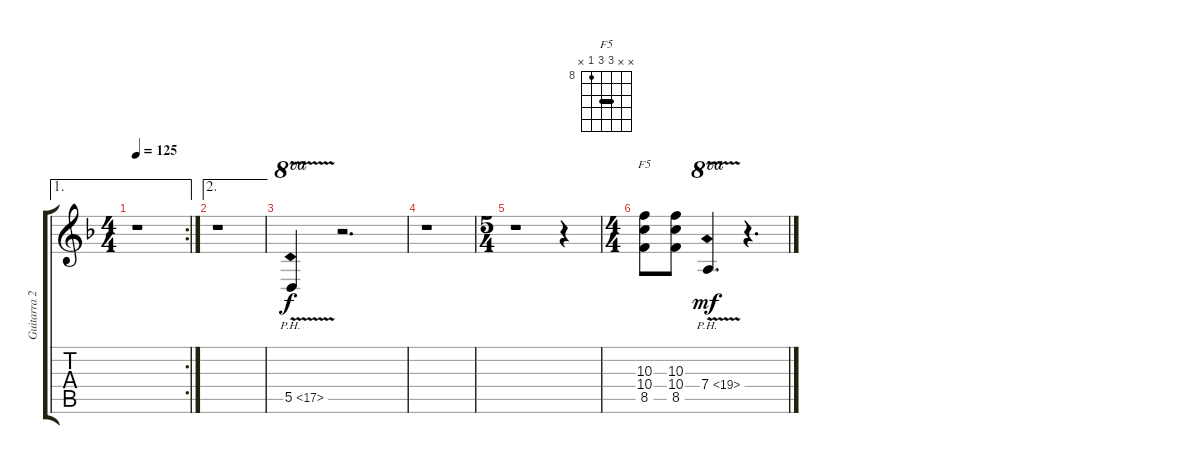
\track ("Guitarra 2" "Guitarra 2") {instrument distortionguitar}
\staff {score tabs}
\tuning (E4 B3 G3 D3 A2 E2) {hide}
\chord ("F5" x x 10 10 8 x) {firstfret 8 barre 10}
\ae 1
\rc 2
\ts (4 4)
\tempo 125
\clef g2
\ks f
r.1{dy mf} |
\ae 2
r.1 |
5.5{ph 12 v}.4{ot 8va dy f} r.2{d} |
r.1 |
\ts (5 4)
r.1 r.4 |
\ts (4 4)
(10.3 10.4 8.5).8{ch "F5"} (10.3 10.4 8.5).8 7.4{ph 12 v}.4{d ot 8va dy mf} r.4{d}
